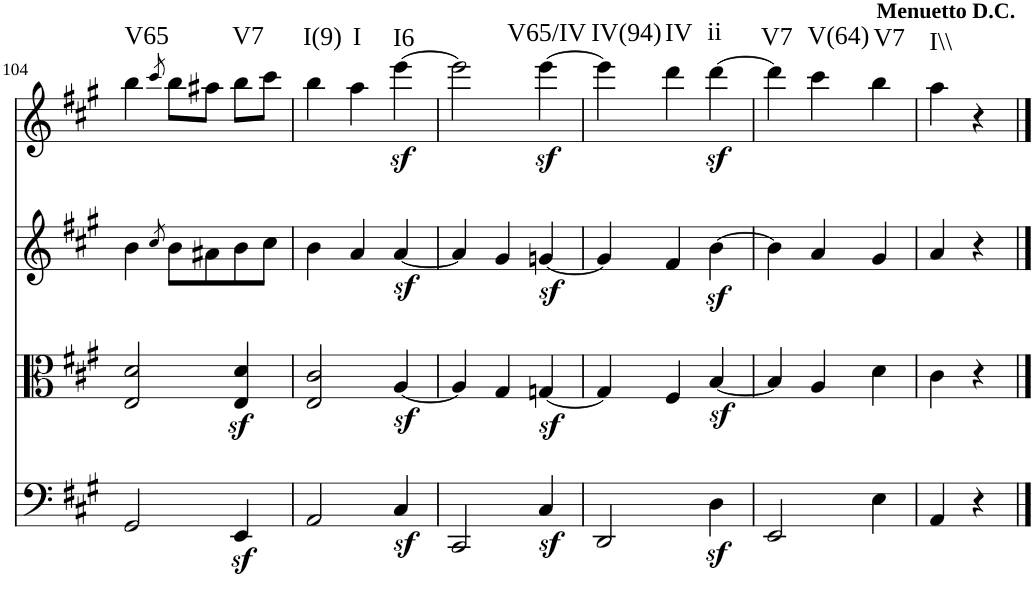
**kern	**kern	**kern	**kern	**dynam	**harte
*part4	*part3	*part2	*part1	*part1	*part1
*staff4	*staff3	*staff2	*staff1	*staff1	*
*I"Violoncello	*I"Viola	*I"Violin 2	*I"Violin 1	*	*
*I'Vc	*I'Vla	*I'Vln	*I'Vln	*	*
!!LO:PB:g=z
*clefF4	*clefC3	*clefG2	*clefG2	*	*
*k[f#c#g#]	*k[f#c#g#]	*k[f#c#g#]	*k[f#c#g#]	*	*
*M3/4	*M3/4	*M3/4	*M3/4	*	*
=104	=104	=104	=104	=104	=104
!	!	!	!	!	!LO:H:kt=V65
2GG#/	2E/ 2d/	4b\	4bb\	.	N
.	.	8qcc#/	8qccc#/	.	.
.	.	8b\L	8bb\L	.	.
.	.	8a#X\	8aa#X\J	.	.
!	!	!	!	!	!LO:H:kt=V7
4EEz</	4E/z< 4d/z<	8b\	8bb\L	.	N
.	.	8cc#\J	8ccc#\J	.	.
=105	=105	=105	=105	=105	=105
!	!	!	!	!	!LO:H:kt=I(9)
2AA/	2E/ 2c#/	4b\	4bb\	.	N
!	!	!	!	!	!LO:H:kt=I
.	.	4a/	4aa\	.	N
!	!	!	!	!LO:DY:b	!LO:H:kt=I6
4C#z</	[4Az</	[4az</	[4eee\	sf	N
=106	=106	=106	=106	=106	=106
2CC#/	4A/]	4a/]	2eee\]	.	.
.	4G#/	4g#/	.	.	.
!	!	!	!	!LO:DY:b	!LO:H:kt=V65/IV
4C#z</	[4Gnz</	[4gnz</	[4eee\	sf	N
=107	=107	=107	=107	=107	=107
!	!	!	!	!	!LO:H:kt=IV(94)
2DD/	4G/]	4g/]	4eee\]	.	N
!	!	!	!	!	!LO:H:kt=IV
.	4F#/	4f#/	4ddd\	.	N
!	!	!	!	!LO:DY:b	!LO:H:kt=ii
4Dz<\	[4Bz</	[4bz<\	[4ddd\	sf	N
=108	=108	=108	=108	=108	=108
!	!	!	!	!	!LO:H:kt=V7
2EE/	4B/]	4b\]	4ddd\]	.	N
!	!	!	!	!	!LO:H:kt=V(64)
.	4A/	4a/	4ccc#\	.	N
!	!	!	!LO:TX:a:B:t=Menuetto D.C.	!	!LO:H:kt=V7
4E\	4d\	4g#/	4bb\	.	N
=109	=109	=109	=109	=109	=109
!	!	!	!	!	!LO:H:kt=I\\
4AA/	4c#\	4a/	4aa\	.	N
4r	4r	4r	4r	.	.
==	==	==	==	==	==
*-	*-	*-	*-	*-	*-
